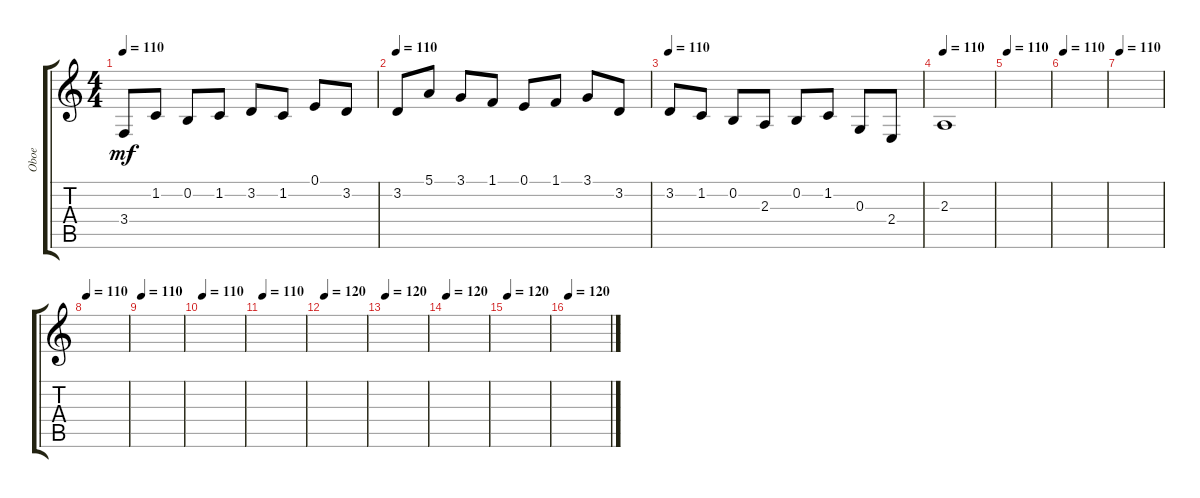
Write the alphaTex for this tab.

\track ("Oboe" "Oboe") {instrument oboe}
\staff {score tabs}
\tuning (E4 B3 G3 D3 A2 E2) {hide}
\ts (4 4)
\tempo 110
\clef g2
\ks c
3.4.8{dy mf} 1.2.8 0.2.8 1.2.8 3.2.8 1.2.8 0.1.8 3.2.8 |
\tempo 110
3.2.8 5.1.8 3.1.8 1.1.8 0.1.8 1.1.8 3.1.8 3.2.8 |
\tempo 110
3.2.8 1.2.8 0.2.8 2.3.8 0.2.8 1.2.8 0.3.8 2.4.8 |
\tempo 110
2.3.1 |
\tempo 110
|
\tempo 110
|
\tempo 110
|
\tempo 110
|
\tempo 110
|
\tempo 110
|
\tempo 110
|
\tempo 120
|
\tempo 120
|
\tempo 120
|
\tempo 120
|
\tempo 120
